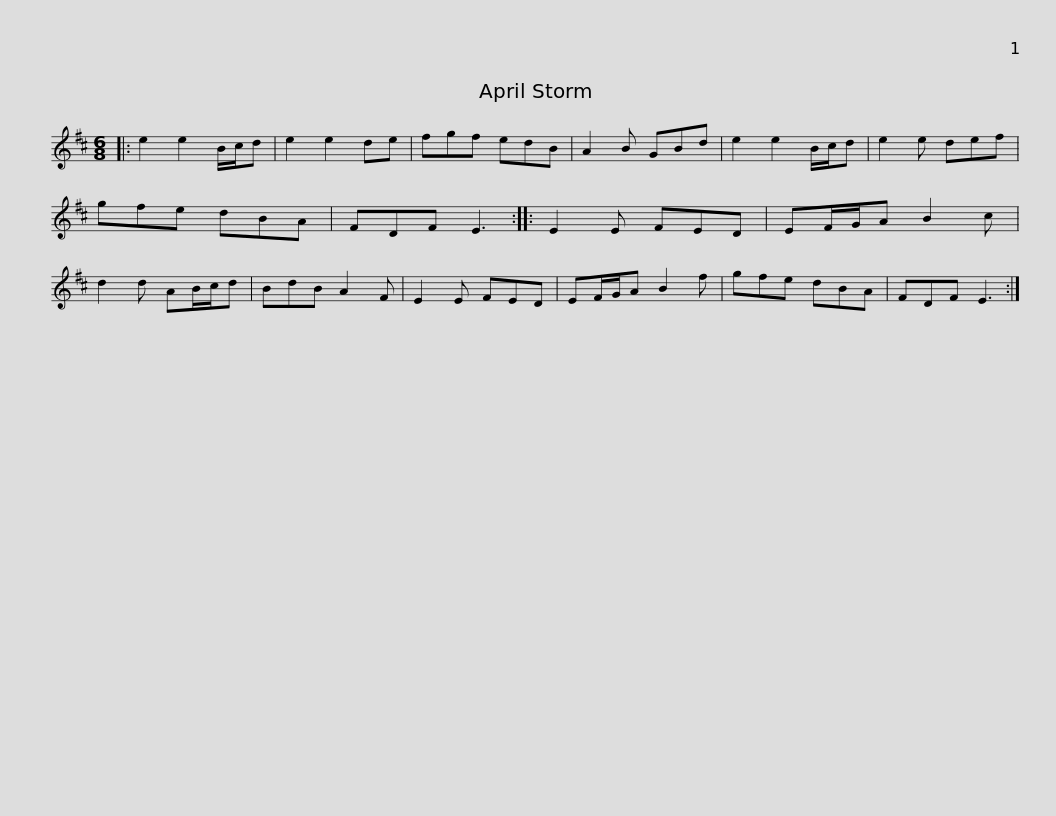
X:1
L:1/8
M:6/8
I:linebreak $
K:D
V:1 treble
V:1
|: e2 e2 B/c/d | e2 e2 de | fgf edB | A2 B GBd | e2 e2 B/c/d | %5
 e2 e def | gfe dBA | FDF E3 ::$ E2 E FED | EF/G/A B2 c | %10
 d2 d AB/c/d | BdB A2 F | E2 E FED | EF/G/A B2 f | gfe dBA |$ %15
 FDF E3 :| %16
